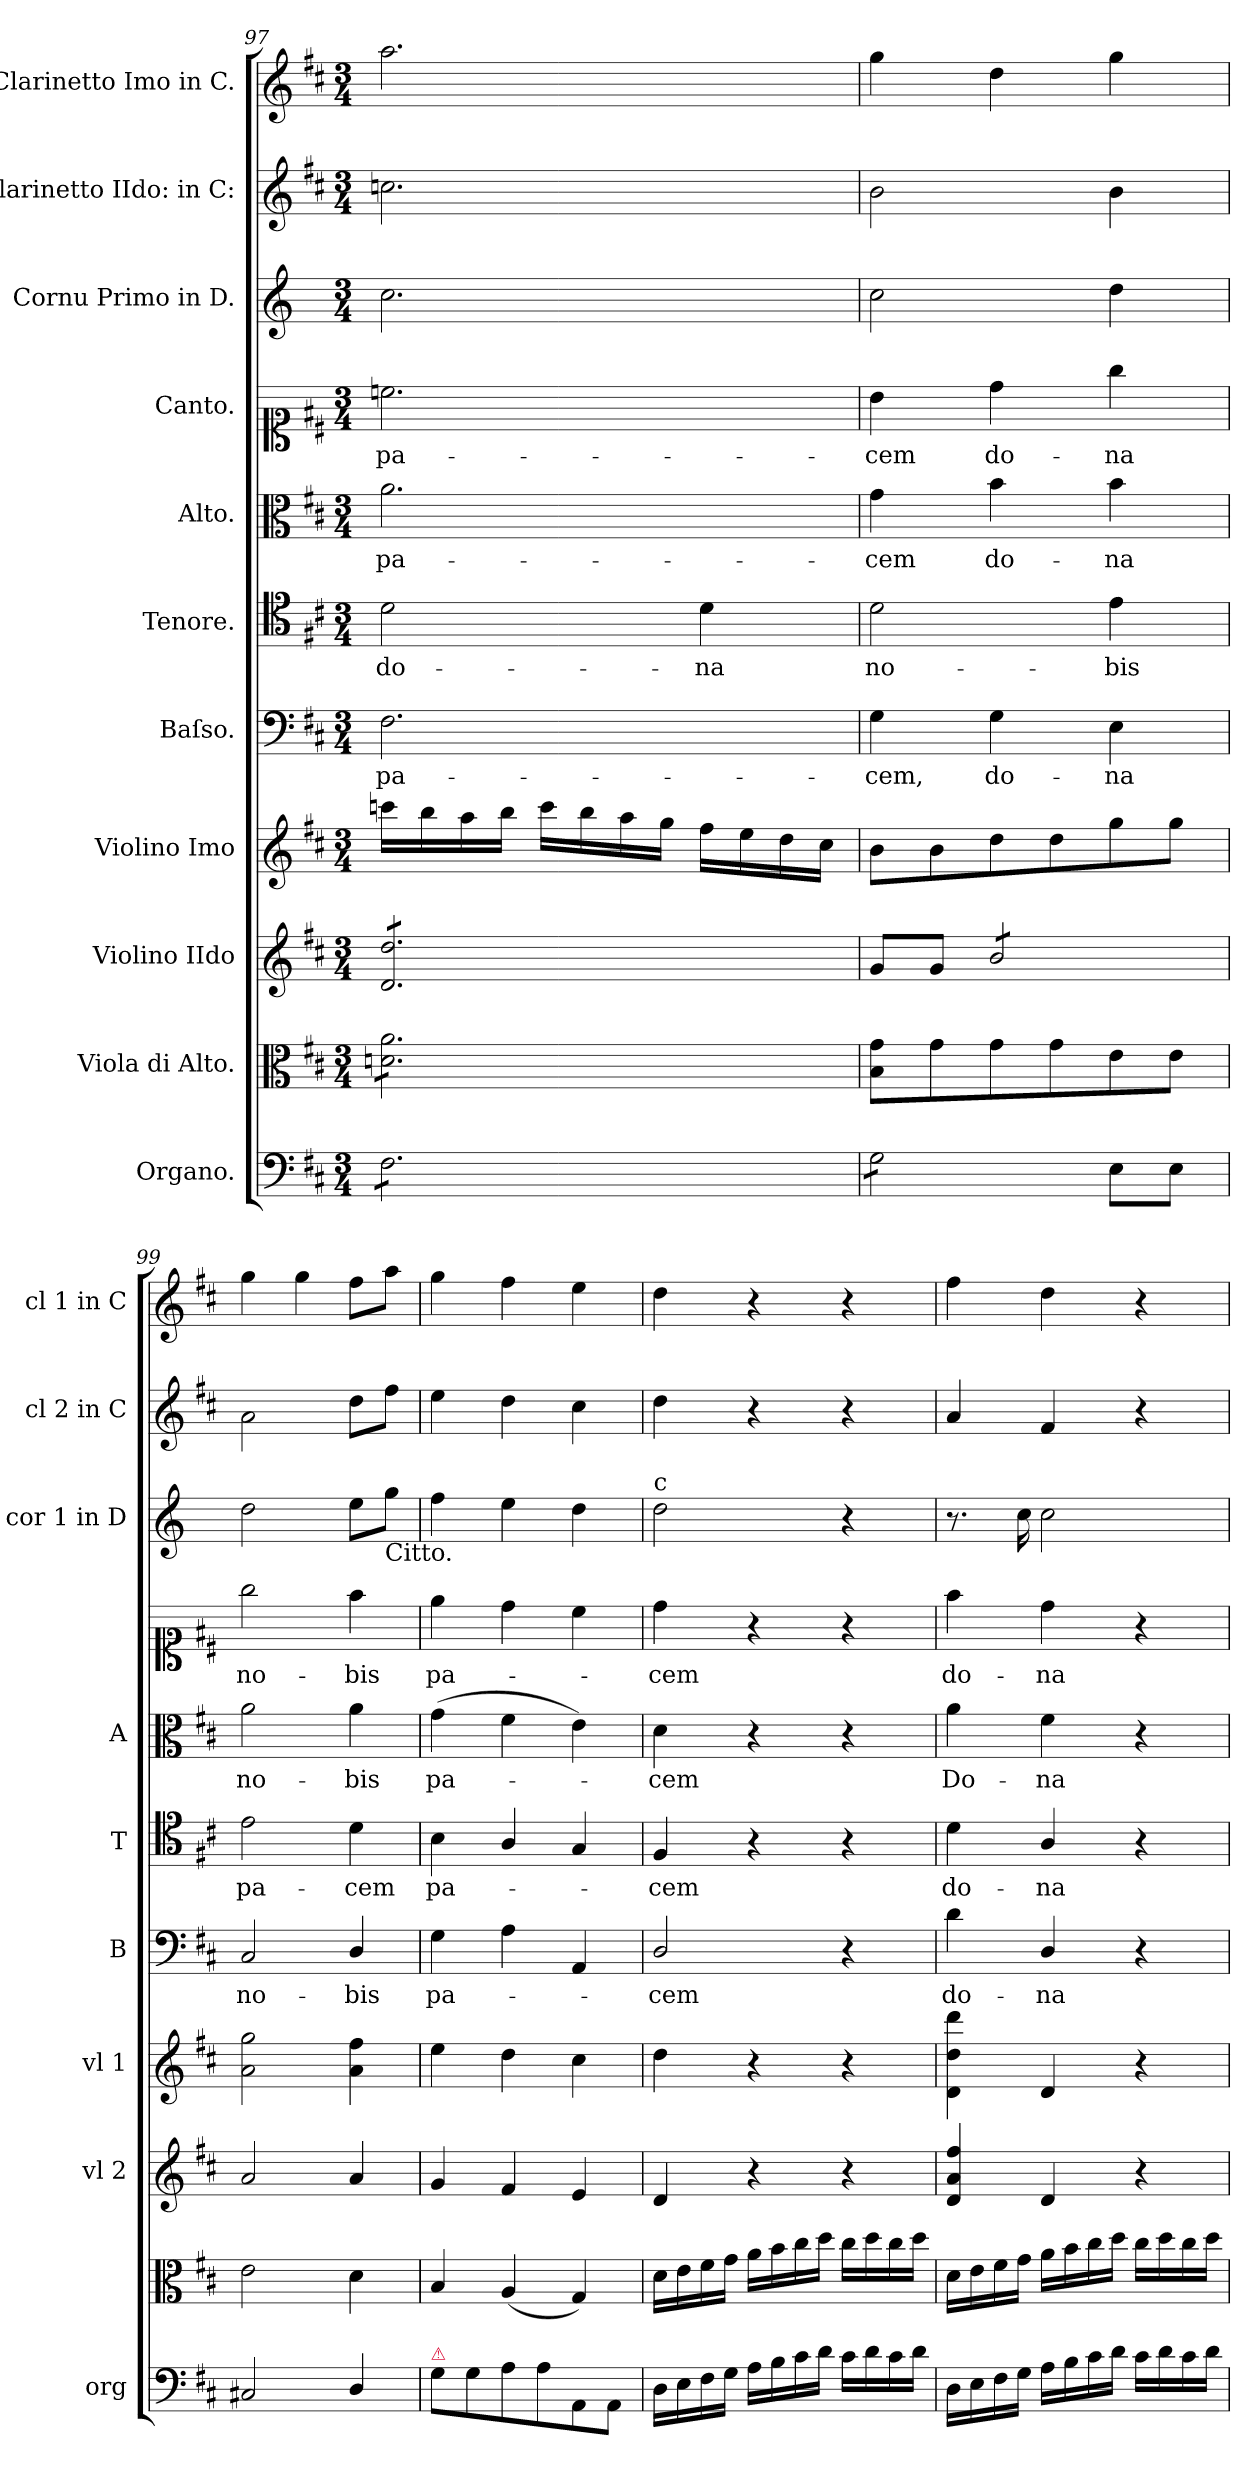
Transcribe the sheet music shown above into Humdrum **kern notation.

**kern	**dynam	**kern	**dynam	**kern	**kern	**kern	**text	**dynam	**kern	**text	**dynam	**kern	**text	**kern	**text	**kern	**kern	**kern
*part11	*part11	*part10	*part10	*part9	*part8	*part7	*part7	*part7	*part6	*part6	*part6	*part5	*part5	*part4	*part4	*part3	*part2	*part1
*staff11	*staff11	*staff10	*staff10	*staff9	*staff8	*staff7	*staff7	*staff7	*staff6	*staff6	*staff6	*staff5	*staff5	*staff4	*staff4	*staff3	*staff2	*staff1
*I"Organo.	*	*I"Viola di Alto.	*	*I"Violino IIdo	*I"Violino Imo	*I"Baſso.	*	*	*I"Tenore.	*	*	*I"Alto.	*	*I"Canto.	*	*I"Cornu Primo in D.	*I"Clarinetto IIdo: in C:	*I"Clarinetto Imo in C.
*I'org	*	*	*	*I'vl 2	*I'vl 1	*I'B	*	*	*I'T	*	*	*I'A	*	*	*	*I'cor 1 in D	*I'cl 2 in C	*I'cl 1 in C
*clefF4	*	*clefC3	*	*clefG2	*clefG2	*clefF4	*	*	*clefC4	*	*	*clefC3	*	*clefC1	*	*clefG2	*clefG2	*clefG2
*	*	*	*	*	*	*	*	*	*	*	*	*	*	*	*	*ITrd6c10	*	*
*k[f#c#]	*	*k[f#c#]	*	*k[f#c#]	*k[f#c#]	*k[f#c#]	*	*	*k[f#c#]	*	*	*k[f#c#]	*	*k[f#c#]	*	*k[f#c#]	*k[f#c#]	*k[f#c#]
*D:	*	*D:	*	*D:	*D:	*D:	*	*	*D:	*	*	*D:	*	*D:	*	*D:	*D:	*D:
*M3/4	*	*M3/4	*	*M3/4	*M3/4	*M3/4	*	*	*M3/4	*	*	*M3/4	*	*M3/4	*	*M3/4	*M3/4	*M3/4
=97	=97	=97	=97	=97	=97	=97	=97	=97	=97	=97	=97	=97	=97	=97	=97	=97	=97	=97
*tremolo	*	*	*	*	*	*	*	*	*	*	*	*	*	*	*	*	*	*
*	*	*tremolo	*	*	*	*	*	*	*	*	*	*	*	*	*	*	*	*
*	*	*	*	*tremolo	*	*	*	*	*	*	*	*	*	*	*	*	*	*
8F#\L	.	8dn\ 8a\L	.	8d/ 8dd/L	16cccn\LL	2.F#\	pa-	.	2d\	do-	.	2.a\	pa-	2.ccn\	pa-	2.d\	2.ccn\	2.aa\
.	.	.	.	.	16bb\	.	.	.	.	.	.	.	.	.	.	.	.	.
8F#\	.	8dn\ 8a\	.	8d/ 8dd/	16aa\	.	.	.	.	.	.	.	.	.	.	.	.	.
.	.	.	.	.	16bb\JJ	.	.	.	.	.	.	.	.	.	.	.	.	.
8F#\	.	8dn\ 8a\	.	8d/ 8dd/	16ccc\LL	.	.	.	.	.	.	.	.	.	.	.	.	.
.	.	.	.	.	16bb\	.	.	.	.	.	.	.	.	.	.	.	.	.
8F#\	.	8dn\ 8a\	.	8d/ 8dd/	16aa\	.	.	.	.	.	.	.	.	.	.	.	.	.
.	.	.	.	.	16gg\JJ	.	.	.	.	.	.	.	.	.	.	.	.	.
8F#\	.	8dn\ 8a\	.	8d/ 8dd/	16ff#\LL	.	.	.	4d\	-na	.	.	.	.	.	.	.	.
.	.	.	.	.	16ee\	.	.	.	.	.	.	.	.	.	.	.	.	.
8F#\J	.	8dn\ 8a\J	.	8d/ 8dd/J	16dd\	.	.	.	.	.	.	.	.	.	.	.	.	.
*	*	*	*	*Xtremolo	*	*	*	*	*	*	*	*	*	*	*	*	*	*
*	*	*Xtremolo	*	*	*	*	*	*	*	*	*	*	*	*	*	*	*	*
.	.	.	.	.	16cc#\JJ	.	.	.	.	.	.	.	.	.	.	.	.	.
=98	=98	=98	=98	=98	=98	=98	=98	=98	=98	=98	=98	=98	=98	=98	=98	=98	=98	=98
8G\L	.	8B\ 8g\L	.	8g/L	8b\L	4G\	-cem,	.	2d\	no-	.	4g\	-cem	4b\	-cem	2d\	2b\	4gg\
8G\	.	8g\	.	8g/J	8b\	.	.	.	.	.	.	.	.	.	.	.	.	.
!	!	!	!	!LO:TX:a:color=limegreen:t=S	!	!	!	!	!	!	!	!	!	!	!	!	!	!
*	*	*	*	*tremolo	*	*	*	*	*	*	*	*	*	*	*	*	*	*
8G\	.	8g\	.	8b/L	8dd\	4G\	do-	.	.	.	.	4b\	do-	4dd\	do-	.	.	4dd\
8G\J	.	8g\	.	8b/	8dd\	.	.	.	.	.	.	.	.	.	.	.	.	.
*Xtremolo	*	*	*	*	*	*	*	*	*	*	*	*	*	*	*	*	*	*
8E\L	.	8e\	.	8b/	8gg\	4E\	-na	.	4e\	-bis	.	4b\	-na	4gg\	-na	4e\	4b\	4gg\
8E\J	.	8e\J	.	8b/J	8gg\J	.	.	.	.	.	.	.	.	.	.	.	.	.
*	*	*	*	*Xtremolo	*	*	*	*	*	*	*	*	*	*	*	*	*	*
=99	=99	=99	=99	=99	=99	=99	=99	=99	=99	=99	=99	=99	=99	=99	=99	=99	=99	=99
2C#X/	.	2e\	.	2a/	2a\ 2gg\	2C#/	no-	.	2e\	pa-	.	2a\	no-	2gg\	no-	2e\	2a\	4gg\
.	.	.	.	.	.	.	.	.	.	.	.	.	.	.	.	.	.	4gg\
4D/	.	4d\	.	4a/	4a\ 4ff#\	4D/	-bis	.	4d\	-cem	.	4a\	-bis	4ff#\	-bis	8f#\L	8dd\L	8ff#\L
!	!	!	!	!	!	!	!	!	!	!	!	!	!	!	!	!LO:TX:b:t=Citto.	!	!
.	.	.	.	.	.	.	.	.	.	.	.	.	.	.	.	8a\J	8ff#\J	8aa\J
=100	=100	=100	=100	=100	=100	=100	=100	=100	=100	=100	=100	=100	=100	=100	=100	=100	=100	=100
!LO:TX:a:color=crimson:t=⚠	!	!	!	!	!	!	!	!	!	!	!	!	!	!	!	!	!	!
8G\L	.	4B/	.	4g/	4ee\	4G\	pa-	.	4B\	pa-	.	(>4g\	pa-	4ee\	pa-	4g\	4ee\	4gg\
8G\	.	.	.	.	.	.	.	.	.	.	.	.	.	.	.	.	.	.
8A\	.	(<4A/	.	4f#/	4dd\	4A\	.	.	4A/	.	.	4f#\	.	4dd\	.	4f#\	4dd\	4ff#\
8A\	.	.	.	.	.	.	.	.	.	.	.	.	.	.	.	.	.	.
8AA/	.	4G/)	.	4e/	4cc#\	4AA/	.	.	4G/	.	.	4e\)	.	4cc#\	.	4e\	4cc#\	4ee\
8AA/J	.	.	.	.	.	.	.	.	.	.	.	.	.	.	.	.	.	.
=101	=101	=101	=101	=101	=101	=101	=101	=101	=101	=101	=101	=101	=101	=101	=101	=101	=101	=101
!	!	!	!	!	!	!	!	!	!	!	!	!	!	!	!	!LO:TX:a:t=c	!	!
!	!LO:DY:b:rj	!	!LO:DY:a	!	!	!	!	!	!	!	!	!	!	!	!	!	!	!
16D\LL	ffo&colon;	16d\LL	for&colon;	4d/	4dd\	2D/	-cem	.	4F#/	-cem	.	4d\	-cem	4dd\	-cem	2e\	4dd\	4dd\
16E\	.	16e\	.	.	.	.	.	.	.	.	.	.	.	.	.	.	.	.
16F#\	.	16f#\	.	.	.	.	.	.	.	.	.	.	.	.	.	.	.	.
16G\JJ	.	16g\JJ	.	.	.	.	.	.	.	.	.	.	.	.	.	.	.	.
16A\LL	.	16a\LL	.	4r	4r	.	.	.	4r	.	.	4r	.	4r	.	.	4r	4r
16B\	.	16b\	.	.	.	.	.	.	.	.	.	.	.	.	.	.	.	.
16c#\	.	16cc#\	.	.	.	.	.	.	.	.	.	.	.	.	.	.	.	.
16d\JJ	.	16dd\JJ	.	.	.	.	.	.	.	.	.	.	.	.	.	.	.	.
16c#\LL	.	16cc#\LL	.	4r	4r	4r	.	.	4r	.	.	4r	.	4r	.	4r	4r	4r
16d\	.	16dd\	.	.	.	.	.	.	.	.	.	.	.	.	.	.	.	.
16c#\	.	16cc#\	.	.	.	.	.	.	.	.	.	.	.	.	.	.	.	.
16d\JJ	.	16dd\JJ	.	.	.	.	.	.	.	.	.	.	.	.	.	.	.	.
=102	=102	=102	=102	=102	=102	=102	=102	=102	=102	=102	=102	=102	=102	=102	=102	=102	=102	=102
!	!	!	!	!	!	!	!	!LO:DY:a:rj	!	!	!LO:DY:a:rj	!	!	!	!	!	!	!
16D\LL	.	16d\LL	.	4d/ 4a/ 4ff#/	4d\ 4dd\ 4ddd\	4d\	do-	fo&colon;	4d\	do-	for&colon;	4a\	Do-	4ff#\	do-	8.r	4a/	4ff#\
16E\	.	16e\	.	.	.	.	.	.	.	.	.	.	.	.	.	.	.	.
16F#\	.	16f#\	.	.	.	.	.	.	.	.	.	.	.	.	.	.	.	.
16G\JJ	.	16g\JJ	.	.	.	.	.	.	.	.	.	.	.	.	.	16d\	.	.
16A\LL	.	16a\LL	.	4d/	4d/	4D/	-na	.	4A/	-na	.	4f#\	-na	4dd\	-na	2d\	4f#/	4dd\
16B\	.	16b\	.	.	.	.	.	.	.	.	.	.	.	.	.	.	.	.
16c#\	.	16cc#\	.	.	.	.	.	.	.	.	.	.	.	.	.	.	.	.
16d\JJ	.	16dd\JJ	.	.	.	.	.	.	.	.	.	.	.	.	.	.	.	.
16c#\LL	.	16cc#\LL	.	4r	4r	4r	.	.	4r	.	.	4r	.	4r	.	.	4r	4r
16d\	.	16dd\	.	.	.	.	.	.	.	.	.	.	.	.	.	.	.	.
16c#\	.	16cc#\	.	.	.	.	.	.	.	.	.	.	.	.	.	.	.	.
16d\JJ	.	16dd\JJ	.	.	.	.	.	.	.	.	.	.	.	.	.	.	.	.
=	=	=	=	=	=	=	=	=	=	=	=	=	=	=	=	=	=	=
*-	*-	*-	*-	*-	*-	*-	*-	*-	*-	*-	*-	*-	*-	*-	*-	*-	*-	*-
